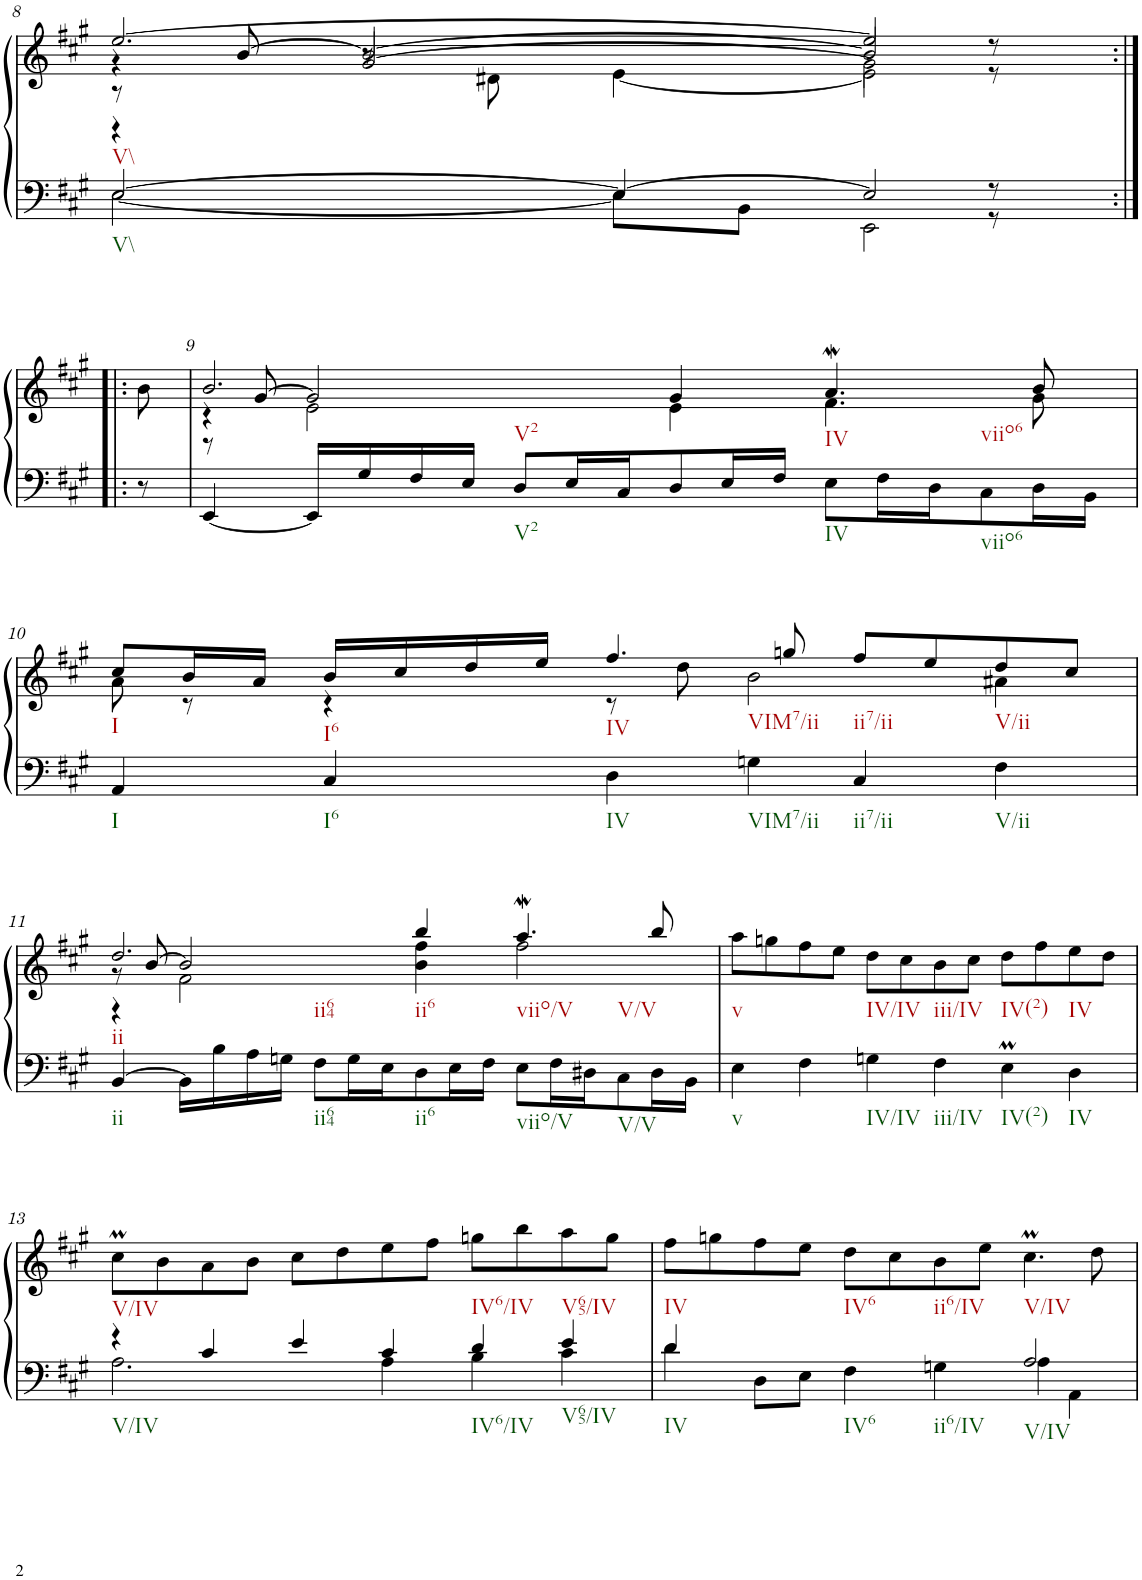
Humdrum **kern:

**kern	**kern
*part1	*part1
*staff2	*staff1
*I"unbenannt1	*
!!LO:PB:g=z
*clefF4	*clefG2
*k[f#c#g#]	*k[f#c#g#]
*M3/2	*M3/2
=8	=8
*^	*^
*	*	*	*^
*	*	*	*	*^
[2E/	[2E\	[2.ee/	4r	8r	4r
.	.	.	.	[8b/	.
.	.	.	8r	2b/_	[2g#/
.	.	.	8d#X\	.	.
4E/_	8E\L]	.	[4e\	.	.
.	8BB\J	.	.	.	.
2E/]	2EE\	2ee/]	2e\]	2b/]	2g#\]
8r	8r	8r	8r	8ryy	8ryy
*v	*v	*	*	*	*
*	*v	*v	*v	*v
!!LO:LB:g=z
=8X1:|!|:	=8X1:|!|:
8r	8b\
=9	=9
*	*^
*	*	*^
[4EE/	2.b/	4r	8r
.	.	.	[8g#/
16EE/LL]	.	2e\	2g#/]
16G#/	.	.	.
16F#/	.	.	.
16E/JJ	.	.	.
8D/L	.	.	.
16E/L	.	.	.
16C#/J	.	.	.
8D/	4g#/	4e\	2.ryy
16E/L	.	.	.
16F#/JJ	.	.	.
8E\L	4.aw/	4.f#\	.
16F#\L	.	.	.
16D\J	.	.	.
8C#\	.	.	.
16D\L	8b/	8g#\	.
16BB\JJ	.	.	.
*	*	*v	*v
!!LO:LB:g=z
=10	=10	=10
4AA/	8cc#/L	8a\
.	16b/L	8r
.	16a/JJ	.
4C#/	16b/LL	4r
.	16cc#/	.
.	16dd/	.
.	16ee/JJ	.
4D\	4.ff#/	8r
.	.	8dd\
4Gn\	.	2b\
.	8ggn/	.
4C#/	8ff#/L	.
.	8ee/	.
4F#\	8dd/	4a#X\
.	8cc#/J	.
!!LO:LB:g=z
=11	=11	=11
*	*	*^
[4BB/	2.dd/	8r	4r
.	.	[8b/	.
16BB\LL]	.	2b/]	2f#\
16B\	.	.	.
16A\	.	.	.
16Gn\JJ	.	.	.
8F#\L	.	.	.
16G\L	.	.	.
16E\J	.	.	.
8D\	4bb/	4b\ 4ff#\	2.ryy
16E\L	.	.	.
16F#\JJ	.	.	.
8E\L	4.aaw/	2ff#\	.
16F#\L	.	.	.
16D#X\J	.	.	.
8C#\	.	.	.
16D#\L	8bb/	.	.
16BB\JJ	.	.	.
*	*v	*v	*v
=12	=12
4E\	8aa\L
.	8ggn\
4F#\	8ff#\
.	8ee\J
4Gn\	8dd\L
.	8cc#\
4F#\	8b\
.	8cc#\J
4EM\	8dd\L
.	8ff#\
4D\	8ee\
.	8dd\J
!!LO:LB:g=z
=13	=13
*^	*
4r	2.A\	8cc#m\L
.	.	8b\
4c#/	.	8a\
.	.	8b\J
4e/	.	8cc#\L
.	.	8dd\
4c#/	4A\	8ee\
.	.	8ff#\J
4d/	4B\	8ggn\L
.	.	8bb\
4e/	4c#\	8aa\
.	.	8gg\J
=14	=14	=14
4d/	4d\	8ff#\L
.	.	8ggn\
8D\L	2.ryy	8ff#\
8E\J	.	8ee\J
4F#\	.	8dd\L
.	.	8cc#\
4Gn\	.	8b\
.	.	8ee\J
2A/	4A\	4.cc#m\
.	4AA\	.
.	.	8dd\
*v	*v	*
=	=
*-	*-
